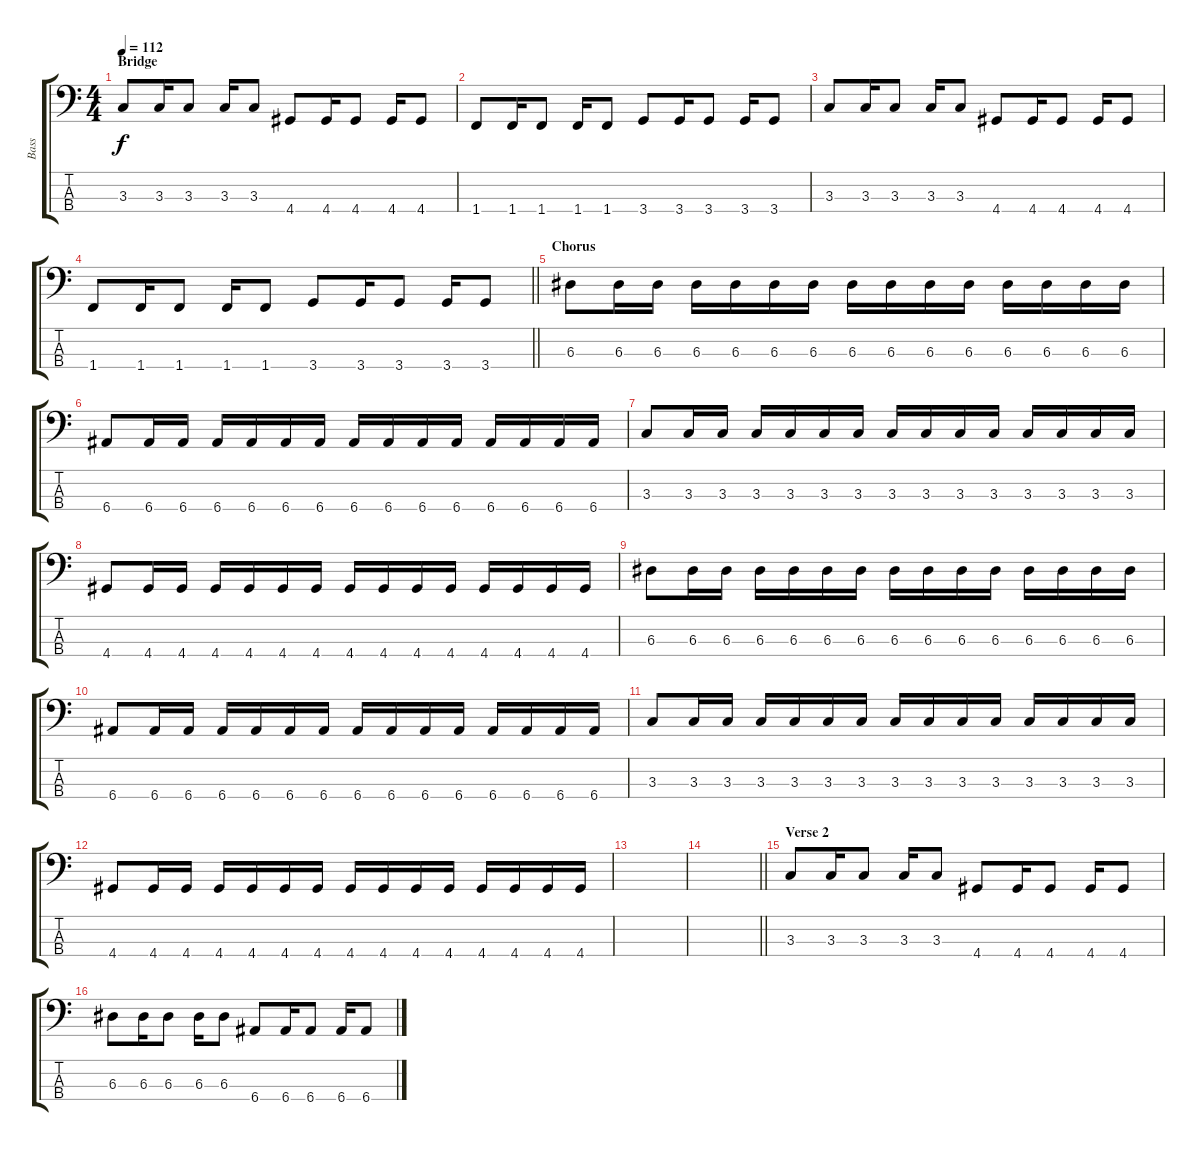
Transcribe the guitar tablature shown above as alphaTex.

\track ("Bass" "Bass") {instrument electricbassfinger}
\staff {score tabs}
\tuning (G2 D2 A1 E1) {hide}
\ts (4 4)
\section ("" "Bridge")
\tempo 112
\clef f4
\ks c
3.3.8{dy f} 3.3.16 3.3.8 3.3.16 3.3.8 4.4.8 4.4.16 4.4.8 4.4.16 4.4.8 |
1.4.8 1.4.16 1.4.8 1.4.16 1.4.8 3.4.8 3.4.16 3.4.8 3.4.16 3.4.8 |
3.3.8 3.3.16 3.3.8 3.3.16 3.3.8 4.4.8 4.4.16 4.4.8 4.4.16 4.4.8 |
\barLineRight lightlight
1.4.8 1.4.16 1.4.8 1.4.16 1.4.8 3.4.8 3.4.16 3.4.8 3.4.16 3.4.8 |
\section ("" "Chorus")
6.3.8 6.3.16 6.3.16 6.3.16 6.3.16 6.3.16 6.3.16 6.3.16 6.3.16 6.3.16 6.3.16 6.3.16 6.3.16 6.3.16 6.3.16 |
6.4.8 6.4.16 6.4.16 6.4.16 6.4.16 6.4.16 6.4.16 6.4.16 6.4.16 6.4.16 6.4.16 6.4.16 6.4.16 6.4.16 6.4.16 |
3.3.8 3.3.16 3.3.16 3.3.16 3.3.16 3.3.16 3.3.16 3.3.16 3.3.16 3.3.16 3.3.16 3.3.16 3.3.16 3.3.16 3.3.16 |
4.4.8 4.4.16 4.4.16 4.4.16 4.4.16 4.4.16 4.4.16 4.4.16 4.4.16 4.4.16 4.4.16 4.4.16 4.4.16 4.4.16 4.4.16 |
6.3.8 6.3.16 6.3.16 6.3.16 6.3.16 6.3.16 6.3.16 6.3.16 6.3.16 6.3.16 6.3.16 6.3.16 6.3.16 6.3.16 6.3.16 |
6.4.8 6.4.16 6.4.16 6.4.16 6.4.16 6.4.16 6.4.16 6.4.16 6.4.16 6.4.16 6.4.16 6.4.16 6.4.16 6.4.16 6.4.16 |
3.3.8 3.3.16 3.3.16 3.3.16 3.3.16 3.3.16 3.3.16 3.3.16 3.3.16 3.3.16 3.3.16 3.3.16 3.3.16 3.3.16 3.3.16 |
4.4.8 4.4.16 4.4.16 4.4.16 4.4.16 4.4.16 4.4.16 4.4.16 4.4.16 4.4.16 4.4.16 4.4.16 4.4.16 4.4.16 4.4.16 |
|
\barLineRight lightlight
|
\section ("" "Verse 2")
3.3.8 3.3.16 3.3.8 3.3.16 3.3.8 4.4.8 4.4.16 4.4.8 4.4.16 4.4.8 |
6.3.8 6.3.16 6.3.8 6.3.16 6.3.8 6.4.8 6.4.16 6.4.8 6.4.16 6.4.8
